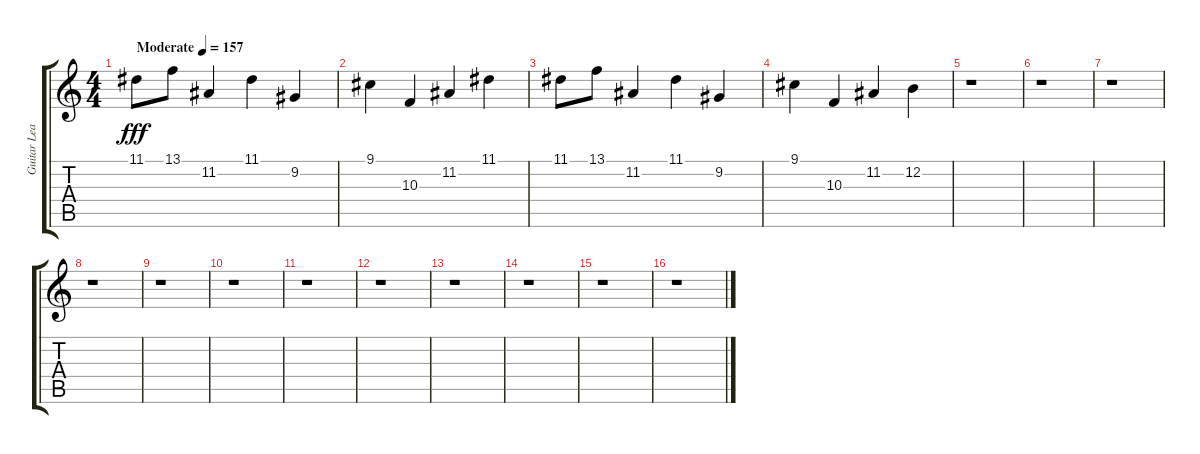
\track ("Guitar Lead backing" "Guitar Lea") {instrument harpsichord}
\staff {score tabs}
\tuning (E4 B3 G3 D3 A2 E2) {hide}
\ts (4 4)
\tempo (157 "Moderate")
\clef g2
\ks c
11.1.8{dy fff instrument harpsichord} 13.1.8 11.2.4 11.1.4 9.2.4 |
9.1.4 10.3.4 11.2.4 11.1.4 |
11.1.8 13.1.8 11.2.4 11.1.4 9.2.4 |
9.1.4 10.3.4 11.2.4 12.2.4 |
r.1 |
r.1 |
r.1 |
r.1 |
r.1 |
r.1 |
r.1 |
r.1 |
r.1 |
r.1 |
r.1 |
r.1
